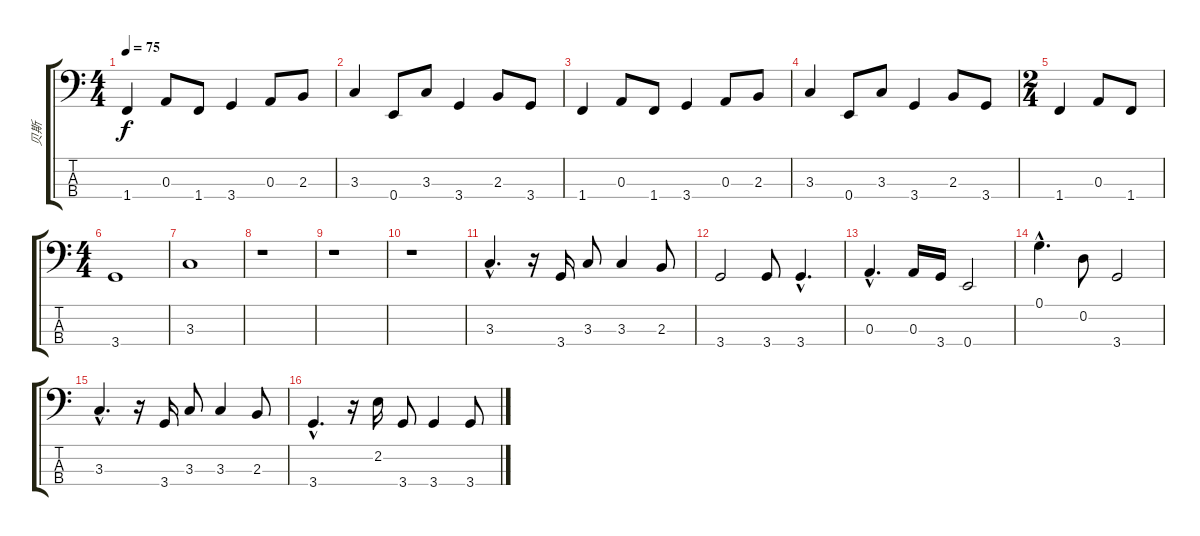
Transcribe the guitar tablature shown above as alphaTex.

\track ("贝斯" "贝斯") {instrument electricbassfinger}
\staff {score tabs}
\tuning (G2 D2 A1 E1) {hide}
\ts (4 4)
\tempo 75
\clef f4
\ks c
1.4.4{dy f} 0.3.8 1.4.8 3.4.4 0.3.8 2.3.8 |
3.3.4 0.4.8 3.3.8 3.4.4 2.3.8 3.4.8 |
1.4.4 0.3.8 1.4.8 3.4.4 0.3.8 2.3.8 |
3.3.4 0.4.8 3.3.8 3.4.4 2.3.8 3.4.8 |
\ts (2 4)
1.4.4 0.3.8 1.4.8 |
\ts (4 4)
3.4.1 |
3.3.1 |
r.1 |
r.1 |
r.1 |
3.3{hac}.4{d} r.16 3.4.16 3.3.8 3.3.4 2.3.8 |
3.4.2 3.4.8 3.4{hac}.4{d} |
0.3{hac}.4{d} 0.3.16 3.4.16 0.4.2 |
0.1{hac}.4{d} 0.2.8 3.4.2 |
3.3{hac}.4{d} r.16 3.4.16 3.3.8 3.3.4 2.3.8 |
3.4{hac}.4{d} r.16 2.2.16 3.4.8 3.4.4 3.4.8
